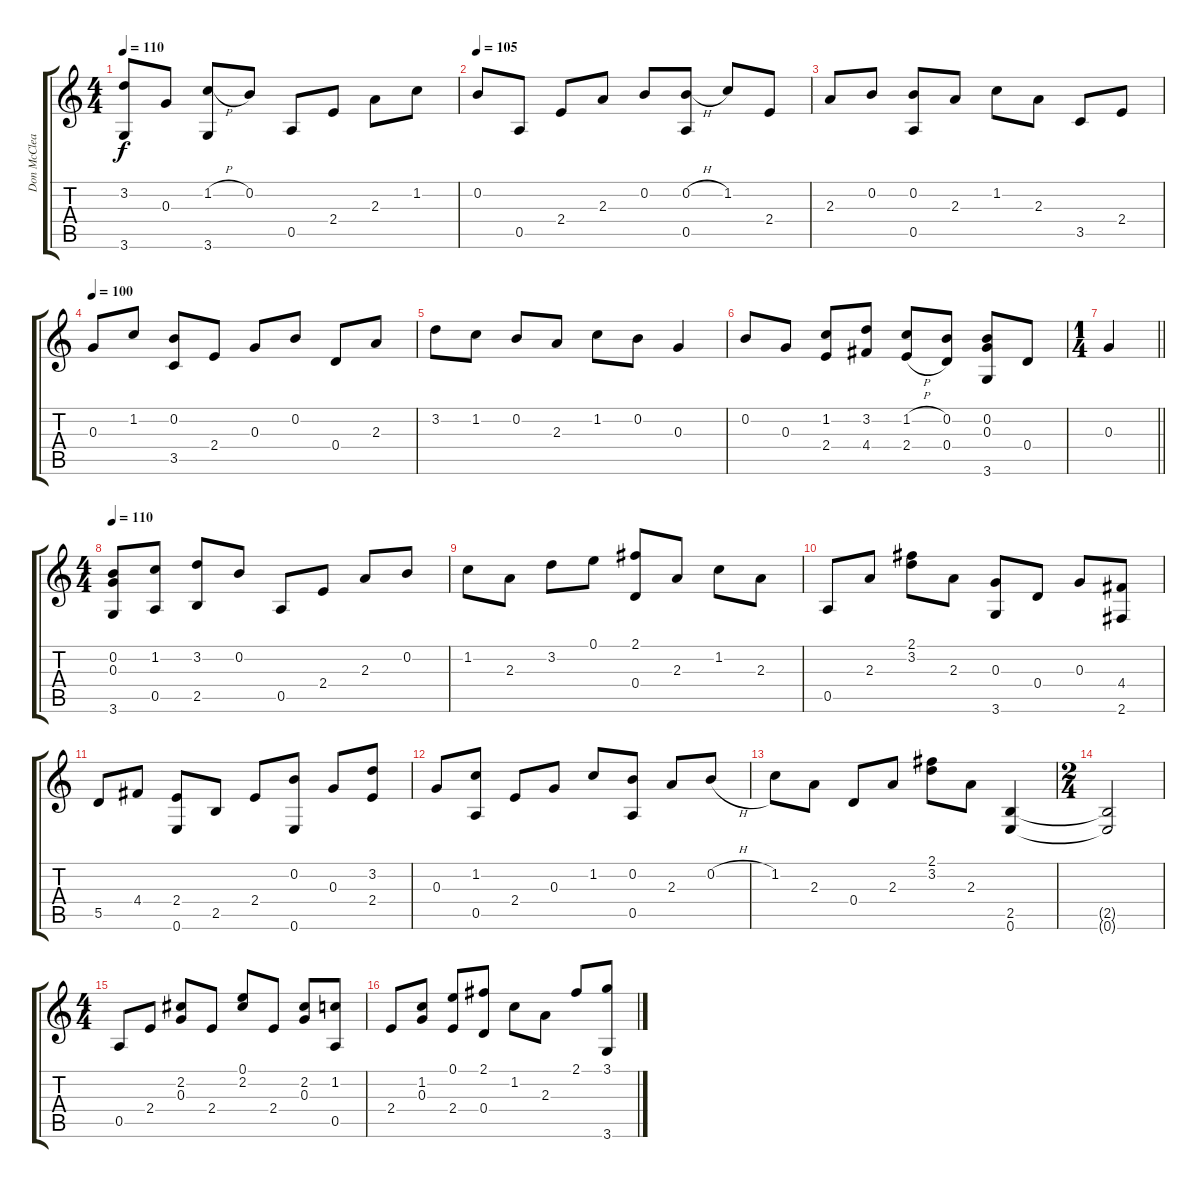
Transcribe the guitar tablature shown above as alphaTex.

\track ("Don McClean - Acoustic Guitar" "Don McClea") {instrument acousticguitarnylon}
\staff {score tabs}
\tuning (E4 B3 G3 D3 A2 E2) {hide}
\ts (4 4)
\tempo 110
\clef g2
\ks c
(3.2 3.6).8{dy f} 0.3.8 (1.2{h} 3.6).8 0.2.8 0.5.8 2.4.8 2.3.8 1.2.8 |
\tempo 105
0.2.8 0.5.8 2.4.8 2.3.8 0.2.8 (0.2{h} 0.5).8 1.2.8 2.4.8 |
2.3.8 0.2.8 (0.2 0.5).8 2.3.8 1.2.8 2.3.8 3.5.8 2.4.8 |
\tempo 100
0.3.8 1.2.8 (0.2 3.5).8 2.4.8 0.3.8 0.2.8 0.4.8 2.3.8 |
3.2.8 1.2.8 0.2.8 2.3.8 1.2.8 0.2.8 0.3.4 |
0.2.8 0.3.8 (1.2 2.4).8 (3.2 4.4).8 (1.2{h} 2.4{h}).8 (0.2 0.4).8 (0.2 0.3 3.6).8 0.4.8 |
\ts (1 4)
\barLineRight lightlight
0.3.4 |
\ts (4 4)
\tempo 110
(0.2 0.3 3.6).8 (1.2 0.5).8 (3.2 2.5).8 0.2.8 0.5.8 2.4.8 2.3.8 0.2.8 |
1.2.8 2.3.8 3.2.8 0.1.8 (2.1 0.4).8 2.3.8 1.2.8 2.3.8 |
0.5.8 2.3.8 (2.1 3.2).8 2.3.8 (0.3 3.6).8 0.4.8 0.3.8 (4.4 2.6).8 |
5.5.8 4.4.8 (2.4 0.6).8 2.5.8 2.4.8 (0.2 0.6).8 0.3.8 (3.2 2.4).8 |
0.3.8 (1.2 0.5).8 2.4.8 0.3.8 1.2.8 (0.2 0.5).8 2.3.8 0.2{h}.8 |
1.2.8 2.3.8 0.4.8 2.3.8 (2.1 3.2).8 2.3.8 (2.5 0.6).4 |
\ts (2 4)
(2.5{t} 0.6{t}).2 |
\ts (4 4)
0.5.8 2.4.8 (2.2 0.3).8 2.4.8 (0.1 2.2).8 2.4.8 (2.2 0.3).8 (1.2 0.5).8 |
2.4.8 (1.2 0.3).8 (0.1 2.4).8 (2.1 0.4).8 1.2.8 2.3.8 2.1.8 (3.1 3.6).8
